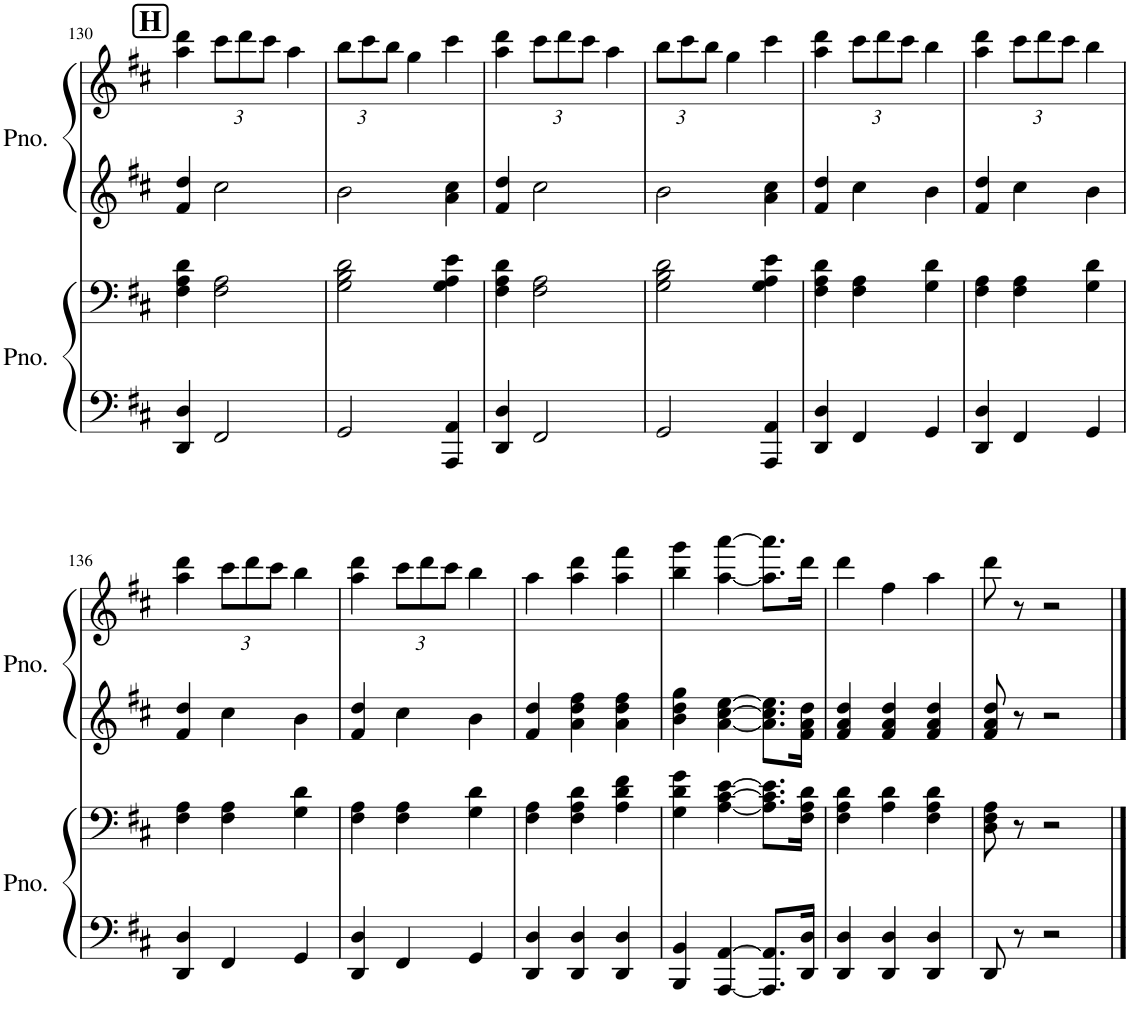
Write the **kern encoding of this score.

**kern	**kern	**kern	**kern
*part2	*part2	*part1	*part1
*staff4	*staff3	*staff2	*staff1
*I"Piano	*	*I"Piano	*
*I'Pno.	*	*I'Pno.	*
!!LO:PB:g=z
*clefF4	*clefF4	*clefG2	*clefG2
*k[f#c#]	*k[f#c#]	*k[f#c#]	*k[f#c#]
*M3/4	*M3/4	*M3/4	*M3/4
!!LO:REH:place=s1:a:B:cj:fs=14:t=H
=130	=130	=130	=130
4DD/ 4D/	4F#\ 4A\ 4d\	4f#/ 4dd/	4aa\ 4ddd\
*	*	*	*Xbrackettup
2FF#/	2F#\ 2A\	2cc#\	12ccc#\L
.	.	.	12ddd\
.	.	.	12ccc#\J
.	.	.	4aa\
=131	=131	=131	=131
2GG/	2G\ 2B\ 2d\	2b\	12bb\L
.	.	.	12ccc#\
.	.	.	12bb\J
.	.	.	4gg\
4AAA/ 4AA/	4G\ 4A\ 4e\	4a\ 4cc#\	4ccc#\
=132	=132	=132	=132
4DD/ 4D/	4F#\ 4A\ 4d\	4f#/ 4dd/	4aa\ 4ddd\
2FF#/	2F#\ 2A\	2cc#\	12ccc#\L
.	.	.	12ddd\
.	.	.	12ccc#\J
.	.	.	4aa\
=133	=133	=133	=133
2GG/	2G\ 2B\ 2d\	2b\	12bb\L
.	.	.	12ccc#\
.	.	.	12bb\J
.	.	.	4gg\
4AAA/ 4AA/	4G\ 4A\ 4e\	4a\ 4cc#\	4ccc#\
=134	=134	=134	=134
4DD/ 4D/	4F#\ 4A\ 4d\	4f#/ 4dd/	4aa\ 4ddd\
4FF#/	4F#\ 4A\	4cc#\	12ccc#\L
.	.	.	12ddd\
.	.	.	12ccc#\J
4GG/	4G\ 4d\	4b\	4bb\
=135	=135	=135	=135
4DD/ 4D/	4F#\ 4A\	4f#/ 4dd/	4aa\ 4ddd\
4FF#/	4F#\ 4A\	4cc#\	12ccc#\L
.	.	.	12ddd\
.	.	.	12ccc#\J
4GG/	4G\ 4d\	4b\	4bb\
!!LO:LB:g=z
=136	=136	=136	=136
4DD/ 4D/	4F#\ 4A\	4f#/ 4dd/	4aa\ 4ddd\
4FF#/	4F#\ 4A\	4cc#\	12ccc#\L
.	.	.	12ddd\
.	.	.	12ccc#\J
4GG/	4G\ 4d\	4b\	4bb\
=137	=137	=137	=137
4DD/ 4D/	4F#\ 4A\	4f#/ 4dd/	4aa\ 4ddd\
4FF#/	4F#\ 4A\	4cc#\	12ccc#\L
.	.	.	12ddd\
.	.	.	12ccc#\J
4GG/	4G\ 4d\	4b\	4bb\
=138	=138	=138	=138
4DD/ 4D/	4F#\ 4A\	4f#/ 4dd/	4aa\
4DD/ 4D/	4F#\ 4A\ 4d\	4a\ 4dd\ 4ff#\	4aa\ 4ddd\
4DD/ 4D/	4A\ 4d\ 4f#\	4a\ 4dd\ 4ff#\	4aa\ 4fff#\
=139	=139	=139	=139
4BBB/ 4BB/	4G\ 4d\ 4g\	4b\ 4dd\ 4gg\	4bb\ 4ggg\
[4AAA/ [4AA/	[4A\ [4c#\ [4e\	[4a\ [4cc#\ [4ee\	[4aa\ [4aaa\
8.AAA/] 8.AA/]L	8.A\] 8.c#\] 8.e\]L	8.a\] 8.cc#\] 8.ee\]L	8.aa\] 8.aaa\]L
16DD/ 16D/Jk	16F#\ 16A\ 16d\Jk	16f#\ 16a\ 16dd\Jk	16ddd\Jk
=140	=140	=140	=140
4DD/ 4D/	4F#\ 4A\ 4d\	4f#/ 4a/ 4dd/	4ddd\
4DD/ 4D/	4A\ 4d\	4f#/ 4a/ 4dd/	4ff#\
4DD/ 4D/	4F#\ 4A\ 4d\	4f#/ 4a/ 4dd/	4aa\
=141	=141	=141	=141
8DD/	8D\ 8F#\ 8A\	8f#/ 8a/ 8dd/	8ddd\
8r	8r	8r	8r
2r	2r	2r	2r
==	==	==	==
*-	*-	*-	*-
